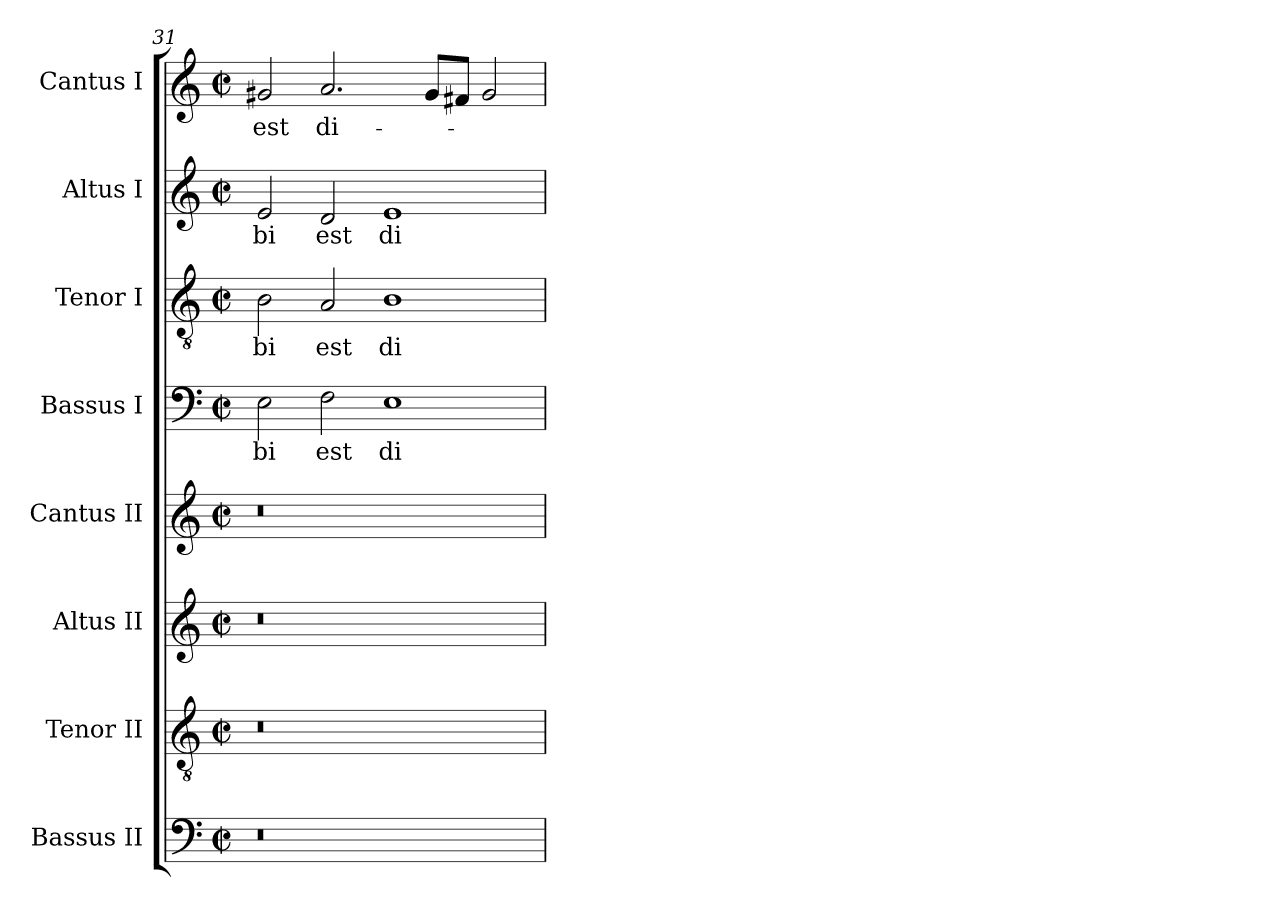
**kern	**kern	**kern	**kern	**kern	**text	**kern	**text	**kern	**text	**kern	**text
*part8	*part7	*part6	*part5	*part4	*part4	*part3	*part3	*part2	*part2	*part1	*part1
*staff8	*staff7	*staff6	*staff5	*staff4	*staff4	*staff3	*staff3	*staff2	*staff2	*staff1	*staff1
*I"Bassus II	*I"Tenor II	*I"Altus II	*I"Cantus II	*I"Bassus I	*	*I"Tenor I	*	*I"Altus I	*	*I"Cantus I	*
*clefF4	*clefGv2	*clefG2	*clefG2	*clefF4	*	*clefGv2	*	*clefG2	*	*clefG2	*
*M2/2	*M2/2	*M2/2	*M2/2	*M2/2	*	*M2/2	*	*M2/2	*	*M2/2	*
*met(c|)	*met(c|)	*met(c|)	*met(c|)	*met(c|)	*	*met(c|)	*	*met(c|)	*	*met(c|)	*
=31	=31	=31	=31	=31	=31	=31	=31	=31	=31	=31	=31
!	!	!	!	!	!LO:LY:b:cj	!	!LO:LY:b:cj	!	!LO:LY:b:cj	!	!LO:LY:b:cj
0r	0r	0r	0r	2E\	bi	2B\	bi	2e/	-bi	2g#X/	est
!	!	!	!	!	!LO:LY:b:cj	!	!LO:LY:b:cj	!	!LO:LY:b:cj	!	!LO:LY:b:cj
.	.	.	.	2F\	est	2A/	est	2d/	est	2.a/	di-
!	!	!	!	!	!LO:LY:b:cj	!	!LO:LY:b:cj	!	!LO:LY:b:cj	!	!
.	.	.	.	1E	di	1B	di	1e	di-	.	.
.	.	.	.	.	.	.	.	.	.	8g#/L	.
.	.	.	.	.	.	.	.	.	.	8f#/J	.
.	.	.	.	.	.	.	.	.	.	2g#/	.
=	=	=	=	=	=	=	=	=	=	=	=
*-	*-	*-	*-	*-	*-	*-	*-	*-	*-	*-	*-
